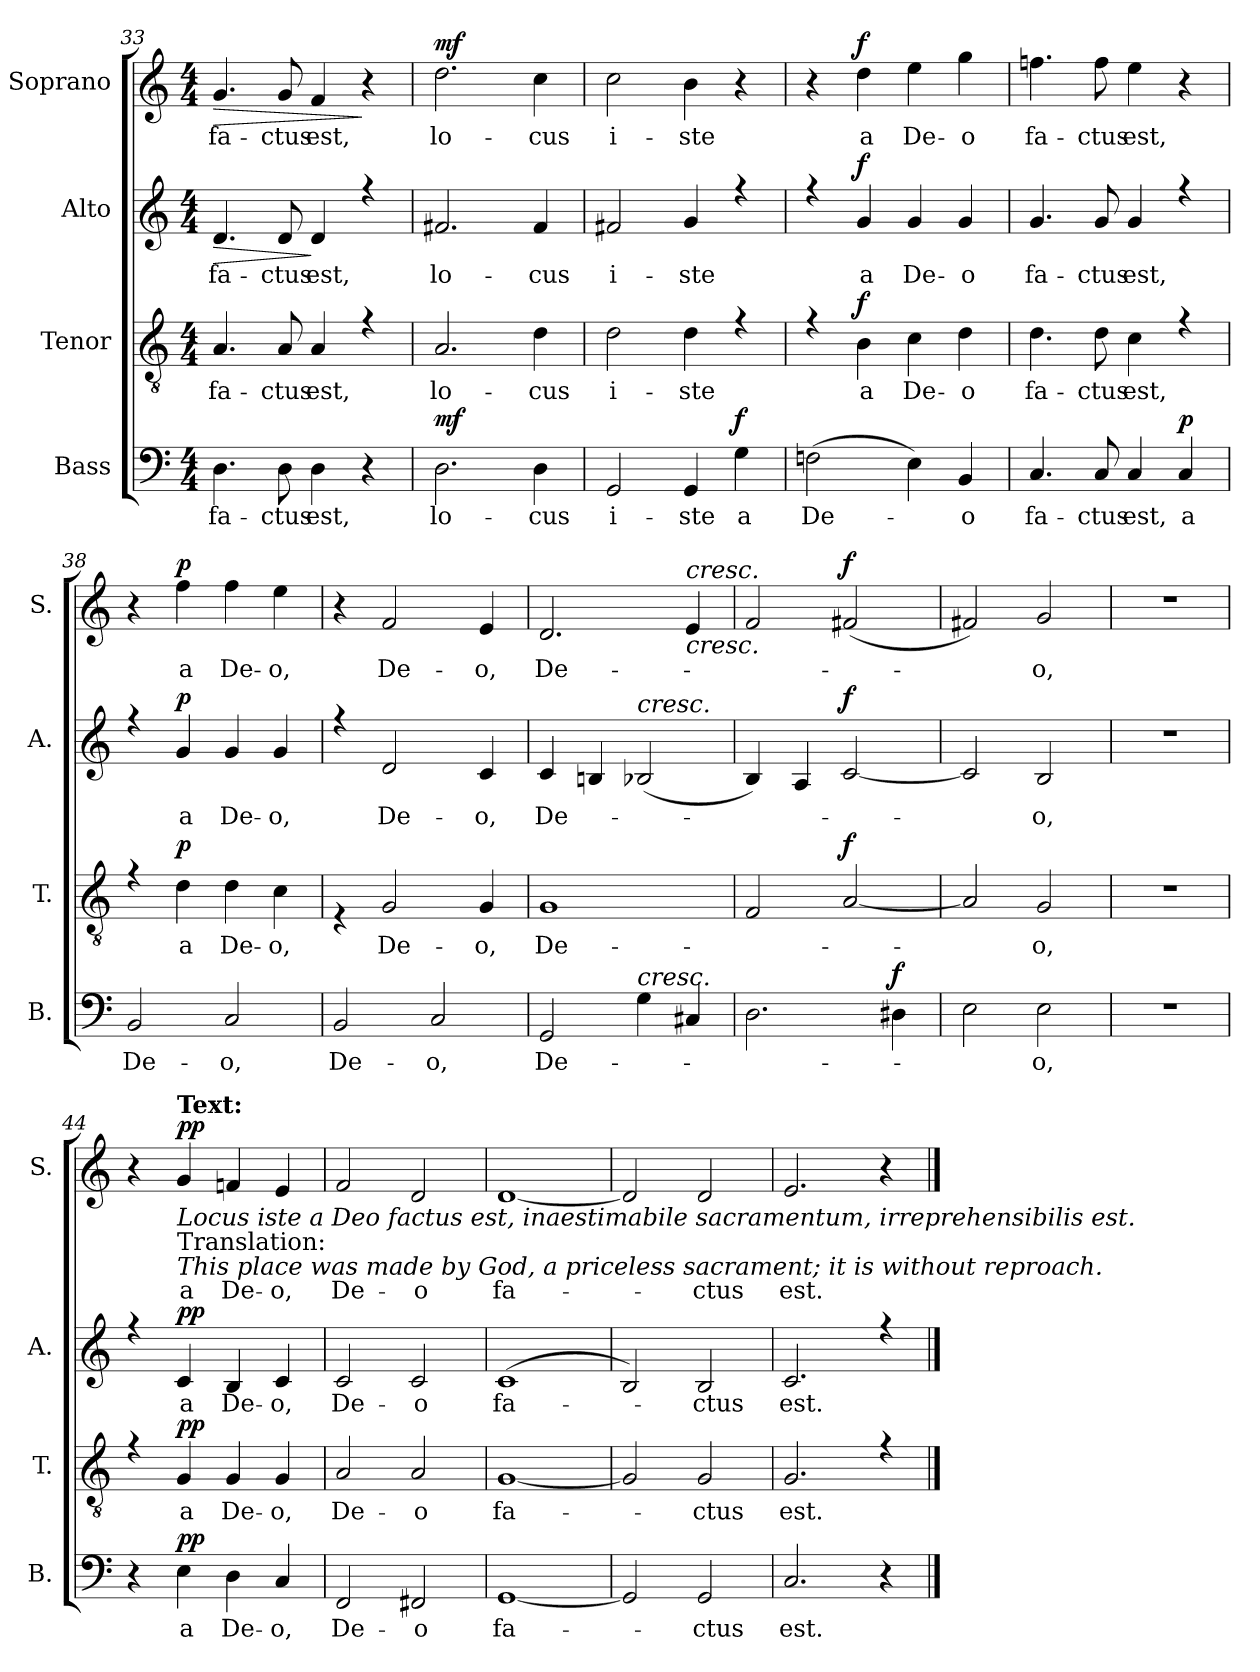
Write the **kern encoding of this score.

**kern	**text	**dynam	**kern	**text	**dynam	**kern	**text	**dynam	**kern	**text	**dynam
*part4	*part4	*part4	*part3	*part3	*part3	*part2	*part2	*part2	*part1	*part1	*part1
*staff4	*staff4	*staff4	*staff3	*staff3	*staff3	*staff2	*staff2	*staff2	*staff1	*staff1	*staff1
*I"Bass	*	*	*I"Tenor	*	*	*I"Alto	*	*	*I"Soprano	*	*
*I'B.	*	*	*I'T.	*	*	*I'A.	*	*	*I'S.	*	*
*clefF4	*	*	*clefGv2	*	*	*clefG2	*	*	*clefG2	*	*
*k[]	*	*	*k[]	*	*	*k[]	*	*	*k[]	*	*
*M4/4	*	*	*M4/4	*	*	*M4/4	*	*	*M4/4	*	*
=33	=33	=33	=33	=33	=33	=33	=33	=33	=33	=33	=33
!	!LO:LY:b	!	!	!LO:LY:b	!	!	!LO:LY:b	!LO:HP:b	!	!LO:LY:b	!LO:HP:b
*	*	*	*^	*	*	*^	*	*	*	*	*
4.D\	fa-	.	1ryy	4.A/	fa-	.	1ryy	4.d/	fa-	>	4.g/	fa-	>
!	!LO:LY:b	!	!	!	!LO:LY:b	!	!	!	!LO:LY:b	!	!	!LO:LY:b	!
8D\	-ctus	.	.	8A/	-ctus	.	.	8d/	-ctus	.	8g/	-ctus	.
!	!LO:LY:b	!	!	!	!LO:LY:b	!	!	!	!LO:LY:b	!	!	!LO:LY:b	!
4D\	est,	.	.	4A/	est,	.	.	4d/	est,	]	4f/	est,	.
4r	.	.	.	4rf	.	.	.	4rff	.	.	4r	.	]
=34	=34	=34	=34	=34	=34	=34	=34	=34	=34	=34	=34	=34	=34
!	!LO:LY:b	!LO:DY:a	!	!	!LO:LY:b	!LO:DY:a	!	!	!LO:LY:b	!	!	!LO:LY:b	!
!	!	!	!	!	!	!LO:DY:n=1:a	!	!	!	!LO:DY:a	!	!	!
!	!	!	!	!	!	!	!	!	!	!LO:DY:n=1:a	!	!	!LO:DY:a
2.D\	lo-	mf	1ryy	2.A/	lo-	mf mf	1ryy	2.f#X/	lo-	mf mf	2.dd\	lo-	mf
!	!LO:LY:b	!	!	!	!LO:LY:b	!	!	!	!LO:LY:b	!	!	!LO:LY:b	!
4D\	-cus	.	.	4d\	-cus	.	.	4f#/	-cus	.	4cc\	-cus	.
=35	=35	=35	=35	=35	=35	=35	=35	=35	=35	=35	=35	=35	=35
!	!LO:LY:b	!	!	!	!LO:LY:b	!	!	!	!LO:LY:b	!	!	!LO:LY:b	!
2GG/	i-	.	1ryy	2d\	i-	.	1ryy	2f#X/	i-	.	2cc\	i-	.
!	!LO:LY:b	!	!	!	!LO:LY:b	!	!	!	!LO:LY:b	!	!	!LO:LY:b	!
4GG/	-ste	.	.	4d\	-ste	.	.	4g/	-ste	.	4b\	-ste	.
!	!LO:LY:b	!LO:DY:a	!	!	!	!	!	!	!	!	!	!	!
4G\	a	f	.	4rf	.	.	.	4rff	.	.	4r	.	.
=36	=36	=36	=36	=36	=36	=36	=36	=36	=36	=36	=36	=36	=36
!	!LO:LY:b	!	!	!	!	!	!	!	!	!	!	!	!
(>2Fn\	De-	.	1ryy	4rf	.	.	1ryy	4rff	.	.	4r	.	.
!	!	!	!	!	!LO:LY:b	!LO:DY:a	!	!	!LO:LY:b	!LO:DY:a	!	!LO:LY:b	!LO:DY:a
.	.	.	.	4B\	a	f	.	4g/	a	f	4dd\	a	f
!	!	!	!	!	!LO:LY:b	!	!	!	!LO:LY:b	!	!	!LO:LY:b	!
4E\)	.	.	.	4c\	De-	.	.	4g/	De-	.	4ee\	De-	.
!	!LO:LY:b	!	!	!	!LO:LY:b	!	!	!	!LO:LY:b	!	!	!LO:LY:b	!
4BB/	-o	.	.	4d\	-o	.	.	4g/	-o	.	4gg\	-o	.
=37	=37	=37	=37	=37	=37	=37	=37	=37	=37	=37	=37	=37	=37
!	!LO:LY:b	!	!	!	!LO:LY:b	!	!	!	!LO:LY:b	!	!	!LO:LY:b	!
4.C/	fa-	.	1ryy	4.d\	fa-	.	1ryy	4.g/	fa-	.	4.ffn\	fa-	.
!	!LO:LY:b	!	!	!	!LO:LY:b	!	!	!	!LO:LY:b	!	!	!LO:LY:b	!
8C/	-ctus	.	.	8d\	-ctus	.	.	8g/	-ctus	.	8ff\	-ctus	.
!	!LO:LY:b	!	!	!	!LO:LY:b	!	!	!	!LO:LY:b	!	!	!LO:LY:b	!
4CZ/	est,	.	.	4c\	est,	.	.	4g/	est,	.	4ee\	est,	.
!	!LO:LY:b	!LO:DY:a	!	!	!	!	!	!	!	!	!	!	!
4C/	a	p	.	4rf	.	.	.	4rff	.	.	4r	.	.
=38	=38	=38	=38	=38	=38	=38	=38	=38	=38	=38	=38	=38	=38
!	!LO:LY:b	!	!	!	!	!	!	!	!	!	!	!	!
2BB/	De-	.	1ryy	4rf	.	.	1ryy	4rff	.	.	4r	.	.
!	!	!	!	!	!LO:LY:b	!LO:DY:a	!	!	!LO:LY:b	!LO:DY:a	!	!LO:LY:b	!LO:DY:a
.	.	.	.	4d\	a	p	.	4g/	a	p	4ff\	a	p
!	!LO:LY:b	!	!	!	!LO:LY:b	!	!	!	!LO:LY:b	!	!	!LO:LY:b	!
2C/	-o,	.	.	4d\	De-	.	.	4g/	De-	.	4ff\	De-	.
!	!	!	!	!	!LO:LY:b	!	!	!	!LO:LY:b	!	!	!LO:LY:b	!
.	.	.	.	4c\	-o,	.	.	4g/	-o,	.	4ee\	-o,	.
!!LO:PB:g=z
=39	=39	=39	=39	=39	=39	=39	=39	=39	=39	=39	=39	=39	=39
!	!LO:LY:b	!	!	!	!	!	!	!	!	!	!	!	!
2BB/	De-	.	1ryy	4r	.	.	1ryy	4rff	.	.	4r	.	.
!	!	!	!	!	!LO:LY:b	!	!	!	!LO:LY:b	!	!	!LO:LY:b	!
.	.	.	.	2G/	De-	.	.	2d/	De-	.	2f/	De-	.
!	!LO:LY:b	!	!	!	!	!	!	!	!	!	!	!	!
2C/	-o,	.	.	.	.	.	.	.	.	.	.	.	.
!	!	!	!	!	!LO:LY:b	!	!	!	!LO:LY:b	!	!	!LO:LY:b	!
.	.	.	.	4G/	-o,	.	.	4c/	-o,	.	4e/	-o,	.
=40	=40	=40	=40	=40	=40	=40	=40	=40	=40	=40	=40	=40	=40
!	!LO:LY:b	!	!	!	!LO:LY:b	!	!	!	!LO:LY:b	!	!	!LO:LY:b	!
2GG/	De-	.	1ryy	1G	De-	.	1ryy	4c/	De-	.	2.d/	De-	.
.	.	.	.	.	.	.	.	4Bn/	.	.	.	.	.
!	!	!	!	!	!	!	!	!LO:TX:a:i:t=cresc.	!	!	!	!	!
!LO:TX:a:i:t=cresc.	!	!	!	!	!	!	!	!	!	!	!	!	!
4G\	.	.	.	.	.	.	.	(2B-X/	.	.	.	.	.
!	!	!	!	!	!	!	!	!	!	!	!LO:TX:a:i:t=cresc.	!	!
!	!	!	!	!	!	!	!	!	!	!	!	!	!LO:HP:b
4C#X/	.	.	.	.	.	.	.	.	.	.	4e/	.	<
=41	=41	=41	=41	=41	=41	=41	=41	=41	=41	=41	=41	=41	=41
!	!LO:LY:b	!	!	!	!LO:LY:b	!	!	!	!LO:LY:b	!	!	!LO:LY:b	!
2.D\	-­-	.	1ryy	2F/	-­-	.	1ryy	4B/)	-­-	.	2f/	-­-	.
.	.	.	.	.	.	.	.	4A/	.	.	.	.	.
!	!	!	!	!	!	!LO:DY:a	!	!	!	!LO:DY:a	!	!	!LO:DY:a
.	.	.	.	[2A/	.	f	.	[2c/	.	f	(2f#X/	.	f
!	!	!LO:DY:a	!	!	!	!	!	!	!	!	!	!	!
4D#X\	.	f	.	.	.	.	.	.	.	.	.	.	.
*	*	*	*v	*v	*	*	*	*	*	*	*	*	*
*	*	*	*	*	*	*v	*v	*	*	*	*	*
.	.	.	.	.	.	.	.	.	.	.	[
=42	=42	=42	=42	=42	=42	=42	=42	=42	=42	=42	=42
!	!LO:LY:b	!	!	!LO:LY:b	!	!	!LO:LY:b	!	!	!LO:LY:b	!
*	*	*	*^	*	*	*^	*	*	*	*	*
2E\	-­	.	1ryy	2A/]	-­	.	1ryy	2c/]	-­	.	2f#X/)	-­	.
!	!LO:LY:b	!	!	!	!LO:LY:b	!	!	!	!LO:LY:b	!	!	!LO:LY:b	!
2EZ\	o,	.	.	2G/	o,	.	.	2B/	o,	.	2gZ/	o,	.
*	*	*	*v	*v	*	*	*	*	*	*	*	*	*
*	*	*	*	*	*	*v	*v	*	*	*	*	*
=43	=43	=43	=43	=43	=43	=43	=43	=43	=43	=43	=43
1r	.	.	1r	.	.	1r	.	.	1r	.	.
!!LO:LB:g=z
=44	=44	=44	=44	=44	=44	=44	=44	=44	=44	=44	=44
*	*	*	*^	*	*	*^	*	*	*	*	*
4r	.	.	1ryy	4rf	.	.	1ryy	4rff	.	.	4r	.	.
!	!	!	!	!	!	!	!	!	!	!	!LO:TX:a:B:t=Text&colon;	!	!
!	!	!	!	!	!	!	!	!	!	!	!LO:TX:b:i:t=Locus iste a Deo factus est, inaestimabile sacramentum, irreprehensibilis est.	!	!
!	!	!	!	!	!	!	!	!	!	!	!LO:TX:b:t=Translation&colon;	!	!
!	!	!	!	!	!	!	!	!	!	!	!LO:TX:b:i:t=This place was made by God, a priceless sacrament; it is without reproach.	!	!
!	!LO:LY:b	!LO:DY:a	!	!	!LO:LY:b	!LO:DY:a	!	!	!LO:LY:b	!LO:DY:a	!	!LO:LY:b	!LO:DY:a
4E\	a	pp	.	4G/	a	pp	.	4c/	a	pp	4g/	a	pp
!	!LO:LY:b	!	!	!	!LO:LY:b	!	!	!	!LO:LY:b	!	!	!LO:LY:b	!
4D\	De-	.	.	4G/	De-	.	.	4B/	De-	.	4fn/	De-	.
!	!LO:LY:b	!	!	!	!LO:LY:b	!	!	!	!LO:LY:b	!	!	!LO:LY:b	!
4CZ/	-o,	.	.	4G/	-o,	.	.	4c/	-o,	.	4eZ/	-o,	.
=45	=45	=45	=45	=45	=45	=45	=45	=45	=45	=45	=45	=45	=45
!	!LO:LY:b	!	!	!	!LO:LY:b	!	!	!	!LO:LY:b	!	!	!LO:LY:b	!
2FF/	De-	.	1ryy	2A/	De-	.	1ryy	2c/	De-	.	2f/	De-	.
!	!LO:LY:b	!	!	!	!LO:LY:b	!	!	!	!LO:LY:b	!	!	!LO:LY:b	!
2FF#X/	-o	.	.	2A/	-o	.	.	2c/	-o	.	2d/	-o	.
=46	=46	=46	=46	=46	=46	=46	=46	=46	=46	=46	=46	=46	=46
!	!LO:LY:b	!	!	!	!LO:LY:b	!	!	!	!LO:LY:b	!	!	!LO:LY:b	!
[1GG	fa-	.	1ryy	[1G	fa-	.	1ryy	(1c	fa-	.	[1d	fa-	.
=47	=47	=47	=47	=47	=47	=47	=47	=47	=47	=47	=47	=47	=47
2GG/]	.	.	1ryy	2G/]	.	.	1ryy	2B/)	.	.	2d/]	.	.
!	!LO:LY:b	!	!	!	!LO:LY:b	!	!	!	!LO:LY:b	!	!	!LO:LY:b	!
2GG/	-ctus	.	.	2G/	-ctus	.	.	2B/	-ctus	.	2d/	-ctus	.
=48	=48	=48	=48	=48	=48	=48	=48	=48	=48	=48	=48	=48	=48
!	!LO:LY:b	!	!	!	!LO:LY:b	!	!	!	!LO:LY:b	!	!	!LO:LY:b	!
2.C/	est.	.	1ryy	2.G/	est.	.	1ryy	2.c/	est.	.	2.e/	est.	.
4r	.	.	.	4rf	.	.	.	4rff	.	.	4r	.	.
*	*	*	*v	*v	*	*	*	*	*	*	*	*	*
*	*	*	*	*	*	*v	*v	*	*	*	*	*
==	==	==	==	==	==	==	==	==	==	==	==
*-	*-	*-	*-	*-	*-	*-	*-	*-	*-	*-	*-
